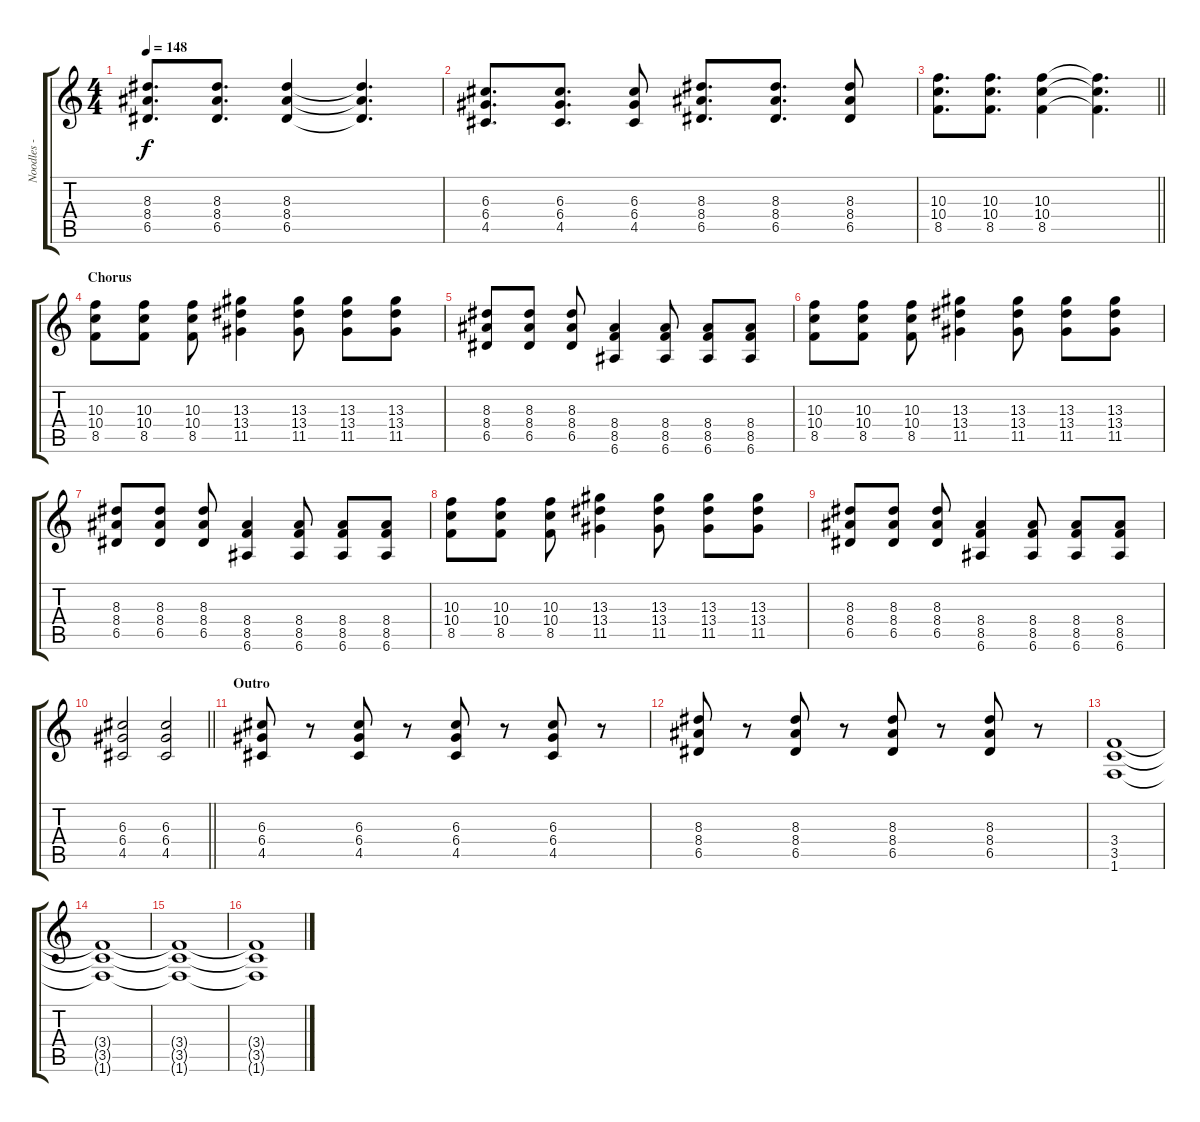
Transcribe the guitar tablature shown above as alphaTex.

\track ("Noodles - Guitar" "Noodles - ") {instrument distortionguitar}
\staff {score tabs}
\tuning (E4 B3 G3 D3 A2 E2) {hide}
\ts (4 4)
\tempo 148
\clef g2
\ks c
(8.3 8.4 6.5).8{d dy f} (8.3 8.4 6.5).8{d} (8.3 8.4 6.5).4 (8.3{t} 8.4{t} 6.5{t}).4{d} |
(6.3 6.4 4.5).8{d} (6.3 6.4 4.5).8{d} (6.3 6.4 4.5).8 (8.3 8.4 6.5).8{d} (8.3 8.4 6.5).8{d} (8.3 8.4 6.5).8 |
\barLineRight lightlight
(10.3 10.4 8.5).8{d} (10.3 10.4 8.5).8{d} (10.3 10.4 8.5).4 (10.3{t} 10.4{t} 8.5{t}).4{d} |
\section ("" "Chorus")
(10.3 10.4 8.5).8 (10.3 10.4 8.5).8 (10.3 10.4 8.5).8 (13.3 13.4 11.5).4 (13.3 13.4 11.5).8 (13.3 13.4 11.5).8 (13.3 13.4 11.5).8 |
(8.3 8.4 6.5).8 (8.3 8.4 6.5).8 (8.3 8.4 6.5).8 (8.4 8.5 6.6).4 (8.4 8.5 6.6).8 (8.4 8.5 6.6).8 (8.4 8.5 6.6).8 |
(10.3 10.4 8.5).8 (10.3 10.4 8.5).8 (10.3 10.4 8.5).8 (13.3 13.4 11.5).4 (13.3 13.4 11.5).8 (13.3 13.4 11.5).8 (13.3 13.4 11.5).8 |
(8.3 8.4 6.5).8 (8.3 8.4 6.5).8 (8.3 8.4 6.5).8 (8.4 8.5 6.6).4 (8.4 8.5 6.6).8 (8.4 8.5 6.6).8 (8.4 8.5 6.6).8 |
(10.3 10.4 8.5).8 (10.3 10.4 8.5).8 (10.3 10.4 8.5).8 (13.3 13.4 11.5).4 (13.3 13.4 11.5).8 (13.3 13.4 11.5).8 (13.3 13.4 11.5).8 |
(8.3 8.4 6.5).8 (8.3 8.4 6.5).8 (8.3 8.4 6.5).8 (8.4 8.5 6.6).4 (8.4 8.5 6.6).8 (8.4 8.5 6.6).8 (8.4 8.5 6.6).8 |
\barLineRight lightlight
(6.3 6.4 4.5).2 (6.3 6.4 4.5).2 |
\section ("" "Outro")
(6.3 6.4 4.5).8 r.8 (6.3 6.4 4.5).8 r.8 (6.3 6.4 4.5).8 r.8 (6.3 6.4 4.5).8 r.8 |
(8.3 8.4 6.5).8 r.8 (8.3 8.4 6.5).8 r.8 (8.3 8.4 6.5).8 r.8 (8.3 8.4 6.5).8 r.8 |
(3.4 3.5 1.6).1{volume 0} |
(3.4{t} 3.5{t} 1.6{t}).1 |
(3.4{t} 3.5{t} 1.6{t}).1 |
(3.4{t} 3.5{t} 1.6{t}).1
